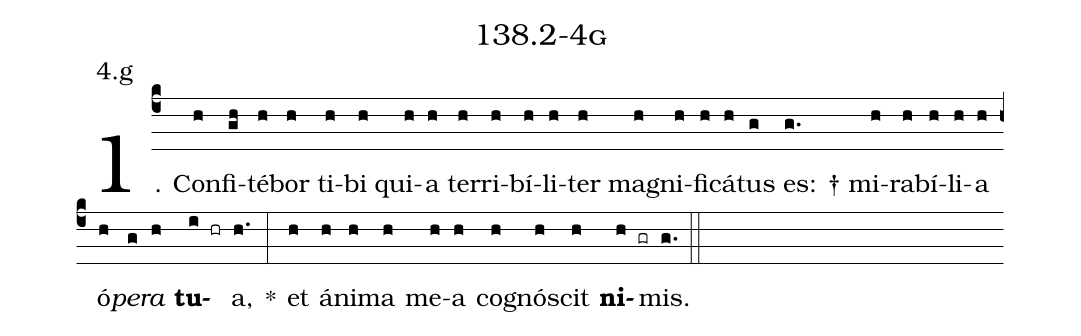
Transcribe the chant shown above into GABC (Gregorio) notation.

name: 138.2-4g;
annotation: 4.g;
%%
(c4)1. Con(h)fi(gh)té(h)bor(h) ti(h)bi(h) qui(h)a(h) ter(h)ri(h)bí(h)li(h)ter(h) ma(h)gni(h)fi(h)cá(h)tus(g) es: †(g.) mi(h)ra(h)bí(h)li(h)a(h) ó(h)<i>pe</i>(g)<i>ra</i>(h) <b>tu</b>(i hr)a,(h.) *(:) et(h) á(h)ni(h)ma(h) me(h)a(h) co(h)gnó(h)scit(h) <b>ni</b>(h gr)mis.(g.) (::)
